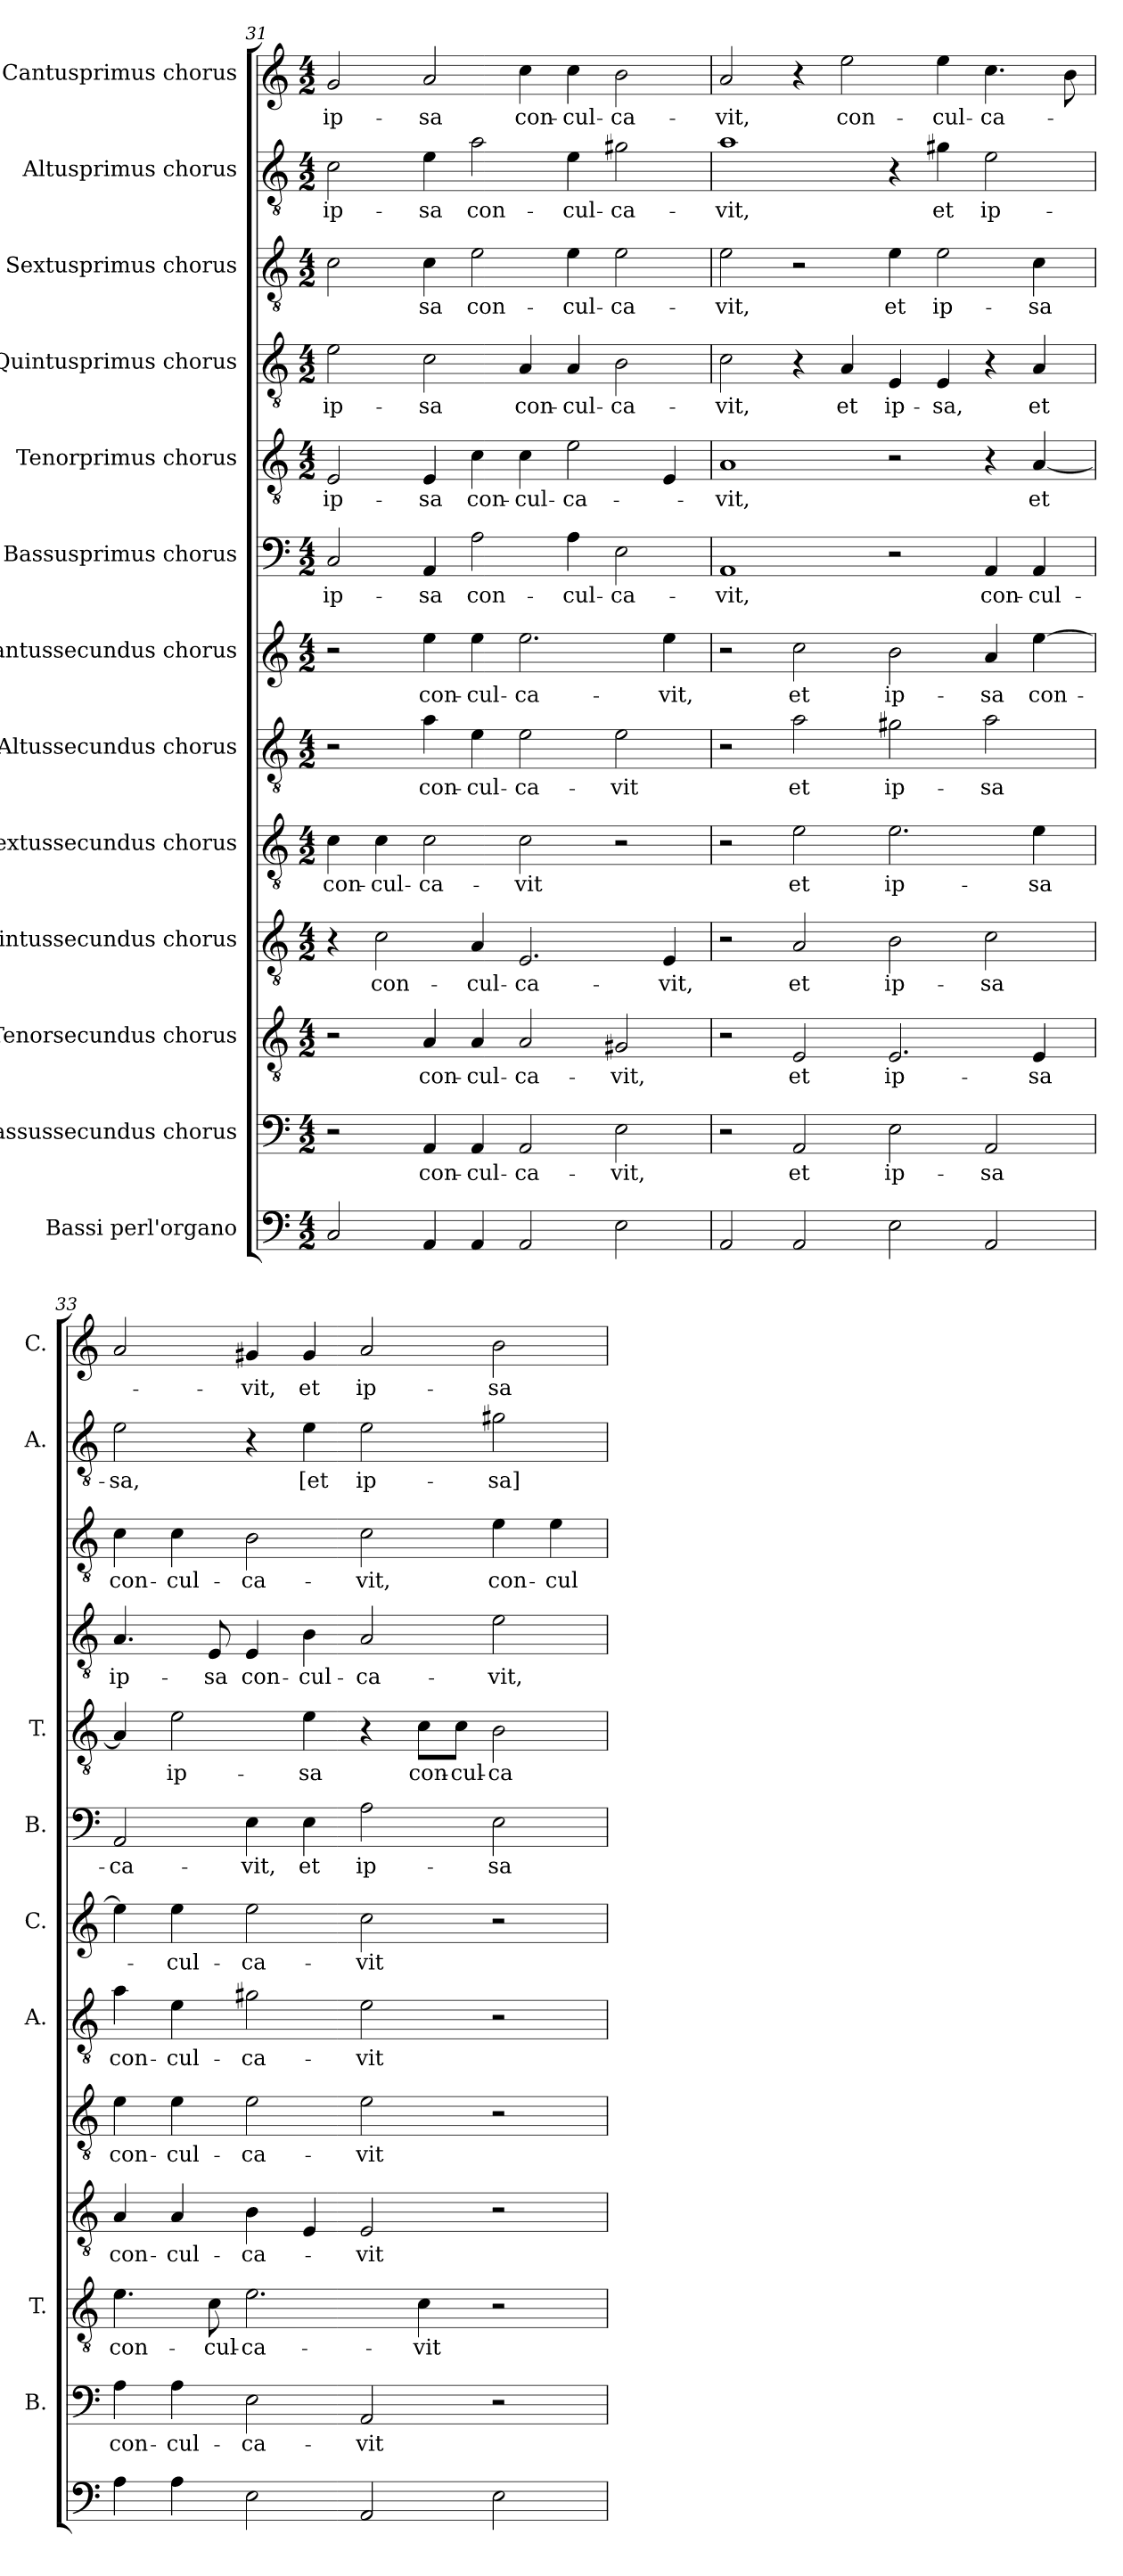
**kern	**kern	**text	**kern	**text	**kern	**text	**kern	**text	**kern	**text	**kern	**text	**kern	**text	**kern	**text	**kern	**text	**kern	**text	**kern	**text	**kern	**text
*part13	*part12	*part12	*part11	*part11	*part10	*part10	*part9	*part9	*part8	*part8	*part7	*part7	*part6	*part6	*part5	*part5	*part4	*part4	*part3	*part3	*part2	*part2	*part1	*part1
*staff13	*staff12	*staff12	*staff11	*staff11	*staff10	*staff10	*staff9	*staff9	*staff8	*staff8	*staff7	*staff7	*staff6	*staff6	*staff5	*staff5	*staff4	*staff4	*staff3	*staff3	*staff2	*staff2	*staff1	*staff1
*I"Bassi perl'organo	*I"Bassussecundus chorus	*	*I"Tenorsecundus chorus	*	*I"Quintussecundus chorus	*	*I"Sextussecundus chorus	*	*I"Altussecundus chorus	*	*I"Cantussecundus chorus	*	*I"Bassusprimus chorus	*	*I"Tenorprimus chorus	*	*I"Quintusprimus chorus	*	*I"Sextusprimus chorus	*	*I"Altusprimus chorus	*	*I"Cantusprimus chorus	*
*	*I'B.	*	*I'T.	*	*	*	*	*	*I'A.	*	*I'C.	*	*I'B.	*	*I'T.	*	*	*	*	*	*I'A.	*	*I'C.	*
*clefF4	*clefF4	*	*clefGv2	*	*clefGv2	*	*clefGv2	*	*clefGv2	*	*clefG2	*	*clefF4	*	*clefGv2	*	*clefGv2	*	*clefGv2	*	*clefGv2	*	*clefG2	*
*	*	*	*ITrd7c12	*	*ITrd7c12	*	*ITrd7c12	*	*ITrd7c12	*	*	*	*	*	*ITrd7c12	*	*ITrd7c12	*	*ITrd7c12	*	*ITrd7c12	*	*	*
*k[]	*k[]	*	*k[]	*	*k[]	*	*k[]	*	*k[]	*	*k[]	*	*k[]	*	*k[]	*	*k[]	*	*k[]	*	*k[]	*	*k[]	*
*C:	*C:	*	*C:	*	*C:	*	*C:	*	*C:	*	*C:	*	*C:	*	*C:	*	*C:	*	*C:	*	*C:	*	*C:	*
*M4/2	*M4/2	*	*M4/2	*	*M4/2	*	*M4/2	*	*M4/2	*	*M4/2	*	*M4/2	*	*M4/2	*	*M4/2	*	*M4/2	*	*M4/2	*	*M4/2	*
=31	=31	=31	=31	=31	=31	=31	=31	=31	=31	=31	=31	=31	=31	=31	=31	=31	=31	=31	=31	=31	=31	=31	=31	=31
!	!	!	!	!	!	!	!	!LO:LY:b	!	!	!	!	!	!LO:LY:b	!	!LO:LY:b	!	!LO:LY:b	!	!	!	!LO:LY:b	!	!LO:LY:b
2C/	2r	.	2r	.	4r	.	4C\	con-	2r	.	2r	.	2C/	ip-	2EE/	ip-	2E\	ip-	2C\	.	2C\	ip-	2g/	ip-
!	!	!	!	!	!	!LO:LY:b	!	!LO:LY:b	!	!	!	!	!	!	!	!	!	!	!	!	!	!	!	!
.	.	.	.	.	2C\	con-	4C\	-cul-	.	.	.	.	.	.	.	.	.	.	.	.	.	.	.	.
!	!	!LO:LY:b	!	!LO:LY:b	!	!	!	!LO:LY:b	!	!LO:LY:b	!	!LO:LY:b	!	!LO:LY:b	!	!LO:LY:b	!	!LO:LY:b	!	!LO:LY:b	!	!LO:LY:b	!	!LO:LY:b
4AA/	4AA/	con-	4AA/	con-	.	.	2C\	-ca-	4A\	con-	4ee\	con-	4AA/	-sa	4EE/	-sa	2C\	-sa	4C\	-sa	4E\	-sa	2a/	-sa
!	!	!LO:LY:b	!	!LO:LY:b	!	!LO:LY:b	!	!	!	!LO:LY:b	!	!LO:LY:b	!	!LO:LY:b	!	!LO:LY:b	!	!	!	!LO:LY:b	!	!LO:LY:b	!	!
4AA/	4AA/	-cul-	4AA/	-cul-	4AA/	-cul-	.	.	4E\	-cul-	4ee\	-cul-	2A\	con-	4C\	con-	.	.	2E\	con-	2A\	con-	.	.
!	!	!LO:LY:b	!	!LO:LY:b	!	!LO:LY:b	!	!LO:LY:b	!	!LO:LY:b	!	!LO:LY:b	!	!	!	!LO:LY:b	!	!LO:LY:b	!	!	!	!	!	!LO:LY:b
2AA/	2AA/	-ca-	2AA/	-ca-	2.EE/	-ca-	2C\	-vit	2E\	-ca-	2.ee\	-ca-	.	.	4C\	-cul-	4AA/	con-	.	.	.	.	4cc\	con-
!	!	!	!	!	!	!	!	!	!	!	!	!	!	!LO:LY:b	!	!LO:LY:b	!	!LO:LY:b	!	!LO:LY:b	!	!LO:LY:b	!	!LO:LY:b
.	.	.	.	.	.	.	.	.	.	.	.	.	4A\	-cul-	2E\	-ca-	4AA/	-cul-	4E\	-cul-	4E\	-cul-	4cc\	-cul-
!	!	!LO:LY:b	!	!LO:LY:b	!	!	!	!	!	!LO:LY:b	!	!	!	!LO:LY:b	!	!	!	!LO:LY:b	!	!LO:LY:b	!	!LO:LY:b	!	!LO:LY:b
2E\	2E\	-vit,	2GG#X/	-vit,	.	.	2r	.	2E\	-vit	.	.	2E\	-ca-	.	.	2BB\	-ca-	2E\	-ca-	2G#X\	-ca-	2b\	-ca-
!	!	!	!	!	!	!LO:LY:b	!	!	!	!	!	!LO:LY:b	!	!	!	!	!	!	!	!	!	!	!	!
.	.	.	.	.	4EE/	-vit,	.	.	.	.	4ee\	-vit,	.	.	4EE/	.	.	.	.	.	.	.	.	.
=32	=32	=32	=32	=32	=32	=32	=32	=32	=32	=32	=32	=32	=32	=32	=32	=32	=32	=32	=32	=32	=32	=32	=32	=32
!	!	!	!	!	!	!	!	!	!	!	!	!	!	!LO:LY:b	!	!LO:LY:b	!	!LO:LY:b	!	!LO:LY:b	!	!LO:LY:b	!	!LO:LY:b
2AA/	2r	.	2r	.	2r	.	2r	.	2r	.	2r	.	1AA	-vit,	1AA	-vit,	2C\	-vit,	2E\	-vit,	1A	-vit,	2a/	-vit,
!	!	!LO:LY:b	!	!LO:LY:b	!	!LO:LY:b	!	!LO:LY:b	!	!LO:LY:b	!	!LO:LY:b	!	!	!	!	!	!	!	!	!	!	!	!
2AA/	2AA/	et	2EE/	et	2AA/	et	2E\	et	2A\	et	2cc\	et	.	.	.	.	4r	.	2r	.	.	.	4r	.
!	!	!	!	!	!	!	!	!	!	!	!	!	!	!	!	!	!	!LO:LY:b	!	!	!	!	!	!LO:LY:b
.	.	.	.	.	.	.	.	.	.	.	.	.	.	.	.	.	4AA/	et	.	.	.	.	2ee\	con-
!	!	!LO:LY:b	!	!LO:LY:b	!	!LO:LY:b	!	!LO:LY:b	!	!LO:LY:b	!	!LO:LY:b	!	!	!	!	!	!LO:LY:b	!	!LO:LY:b	!	!	!	!
2E\	2E\	ip-	2.EE/	ip-	2BB\	ip-	2.E\	ip-	2G#X\	ip-	2b\	ip-	2r	.	2r	.	4EE/	ip-	4E\	et	4r	.	.	.
!	!	!	!	!	!	!	!	!	!	!	!	!	!	!	!	!	!	!LO:LY:b	!	!LO:LY:b	!	!LO:LY:b	!	!LO:LY:b
.	.	.	.	.	.	.	.	.	.	.	.	.	.	.	.	.	4EE/	-sa,	2E\	ip-	4G#X\	et	4ee\	-cul-
!	!	!LO:LY:b	!	!	!	!LO:LY:b	!	!	!	!LO:LY:b	!	!LO:LY:b	!	!LO:LY:b	!	!	!	!	!	!	!	!LO:LY:b	!	!LO:LY:b
2AA/	2AA/	-sa	.	.	2C\	-sa	.	.	2A\	-sa	4a/	-sa	4AA/	con-	4r	.	4r	.	.	.	2E\	ip-	4.cc\	-ca-
!	!	!	!	!LO:LY:b	!	!	!	!LO:LY:b	!	!	!	!LO:LY:b	!	!LO:LY:b	!	!LO:LY:b	!	!LO:LY:b	!	!LO:LY:b	!	!	!	!
.	.	.	4EE/	-sa	.	.	4E\	-sa	.	.	[>4ee\	con-	4AA/	-cul-	[<4AA/	et	4AA/	et	4C\	-sa	.	.	.	.
.	.	.	.	.	.	.	.	.	.	.	.	.	.	.	.	.	.	.	.	.	.	.	8b\	.
!!LO:PB:g=z
=33	=33	=33	=33	=33	=33	=33	=33	=33	=33	=33	=33	=33	=33	=33	=33	=33	=33	=33	=33	=33	=33	=33	=33	=33
!	!	!LO:LY:b	!	!LO:LY:b	!	!LO:LY:b	!	!LO:LY:b	!	!LO:LY:b	!	!	!	!LO:LY:b	!	!	!	!LO:LY:b	!	!LO:LY:b	!	!LO:LY:b	!	!
4A\	4A\	con-	4.E\	con-	4AA/	con-	4E\	con-	4A\	con-	4ee\]	.	2AA/	-ca-	4AA/]	.	4.AA/	ip-	4C\	con-	2E\	-sa,	2a/	.
!	!	!LO:LY:b	!	!	!	!LO:LY:b	!	!LO:LY:b	!	!LO:LY:b	!	!LO:LY:b	!	!	!	!LO:LY:b	!	!	!	!LO:LY:b	!	!	!	!
4A\	4A\	-cul-	.	.	4AA/	-cul-	4E\	-cul-	4E\	-cul-	4ee\	-cul-	.	.	2E\	ip-	.	.	4C\	-cul-	.	.	.	.
!	!	!	!	!LO:LY:b	!	!	!	!	!	!	!	!	!	!	!	!	!	!LO:LY:b	!	!	!	!	!	!
.	.	.	8C\	-cul-	.	.	.	.	.	.	.	.	.	.	.	.	8EE/	-sa	.	.	.	.	.	.
!	!	!LO:LY:b	!	!LO:LY:b	!	!LO:LY:b	!	!LO:LY:b	!	!LO:LY:b	!	!LO:LY:b	!	!LO:LY:b	!	!	!	!LO:LY:b	!	!LO:LY:b	!	!	!	!LO:LY:b
2E\	2E\	-ca-	2.E\	-ca-	4BB\	-ca-	2E\	-ca-	2G#X\	-ca-	2ee\	-ca-	4E\	-vit,	.	.	4EE/	con-	2BB\	-ca-	4r	.	4g#X/	-vit,
!	!	!	!	!	!	!	!	!	!	!	!	!	!	!LO:LY:b	!	!LO:LY:b	!	!LO:LY:b	!	!	!	!LO:LY:b	!	!LO:LY:b
.	.	.	.	.	4EE/	.	.	.	.	.	.	.	4E\	et	4E\	-sa	4BB\	-cul-	.	.	4E\	[et	4g#/	et
!	!	!LO:LY:b	!	!	!	!LO:LY:b	!	!LO:LY:b	!	!LO:LY:b	!	!LO:LY:b	!	!LO:LY:b	!	!	!	!LO:LY:b	!	!LO:LY:b	!	!LO:LY:b	!	!LO:LY:b
2AA/	2AA/	-vit	.	.	2EE/	-vit	2E\	-vit	2E\	-vit	2cc\	-vit	2A\	ip-	4r	.	2AA/	-ca-	2C\	-vit,	2E\	ip-	2a/	ip-
!	!	!	!	!LO:LY:b	!	!	!	!	!	!	!	!	!	!	!	!LO:LY:b	!	!	!	!	!	!	!	!
.	.	.	4C\	-vit	.	.	.	.	.	.	.	.	.	.	8C\L	con-	.	.	.	.	.	.	.	.
!	!	!	!	!	!	!	!	!	!	!	!	!	!	!	!	!LO:LY:b	!	!	!	!	!	!	!	!
.	.	.	.	.	.	.	.	.	.	.	.	.	.	.	8C\J	-cul-	.	.	.	.	.	.	.	.
!	!	!	!	!	!	!	!	!	!	!	!	!	!	!LO:LY:b	!	!LO:LY:b	!	!LO:LY:b	!	!LO:LY:b	!	!LO:LY:b	!	!LO:LY:b
2E\	2r	.	2r	.	2r	.	2r	.	2r	.	2r	.	2E\	-sa	2BB\	-ca-	2E\	-vit,	4E\	con-	2G#X\	-sa]	2b\	-sa
!	!	!	!	!	!	!	!	!	!	!	!	!	!	!	!	!	!	!	!	!LO:LY:b	!	!	!	!
.	.	.	.	.	.	.	.	.	.	.	.	.	.	.	.	.	.	.	4E\	-cul-	.	.	.	.
=	=	=	=	=	=	=	=	=	=	=	=	=	=	=	=	=	=	=	=	=	=	=	=	=
*-	*-	*-	*-	*-	*-	*-	*-	*-	*-	*-	*-	*-	*-	*-	*-	*-	*-	*-	*-	*-	*-	*-	*-	*-
